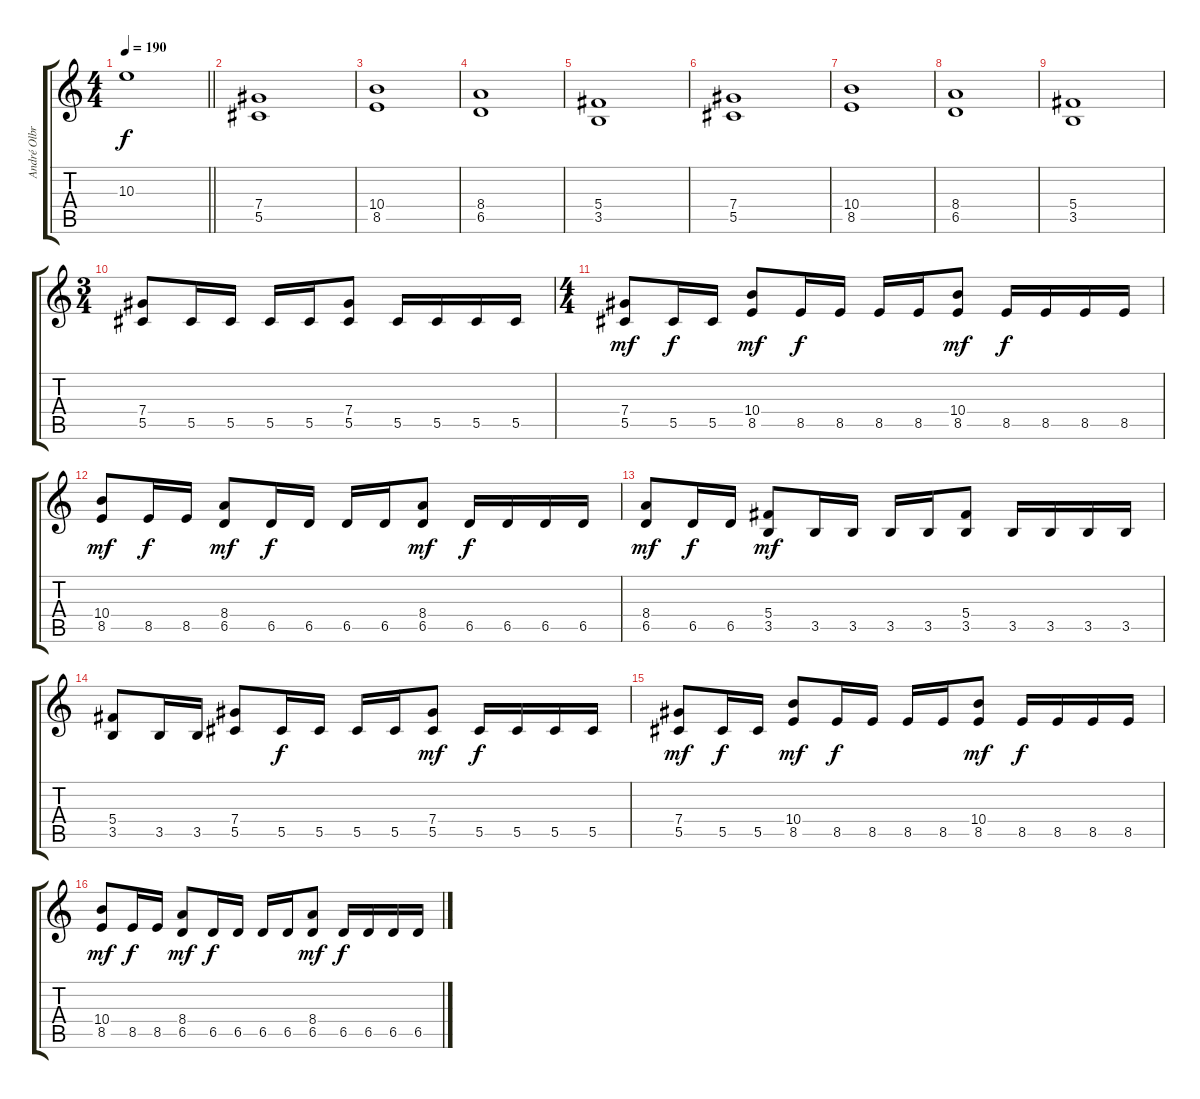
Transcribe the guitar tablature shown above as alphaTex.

\track ("André Olbrich" "André Olbr") {instrument distortionguitar}
\staff {score tabs}
\tuning (Eb4 Bb3 Gb3 Db3 Ab2 Eb2) {hide}
\ts (4 4)
\tempo 190
\clef g2
\barLineRight lightlight
\ks c
10.3{t}.1{dy f} |
(7.4 5.5).1 |
(10.4 8.5).1 |
(8.4 6.5).1 |
(5.4 3.5).1 |
(7.4 5.5).1 |
(10.4 8.5).1 |
(8.4 6.5).1 |
(5.4 3.5).1 |
\ts (3 4)
(7.4 5.5).8 5.5.16 5.5.16 5.5.16 5.5.16 (7.4 5.5).8 5.5.16 5.5.16 5.5.16 5.5.16 |
\ts (4 4)
(7.4 5.5).8{dy mf} 5.5.16{dy f} 5.5.16 (10.4 8.5).8{dy mf} 8.5.16{dy f} 8.5.16 8.5.16 8.5.16 (10.4 8.5).8{dy mf} 8.5.16{dy f} 8.5.16 8.5.16 8.5.16 |
(10.4 8.5).8{dy mf} 8.5.16{dy f} 8.5.16 (8.4 6.5).8{dy mf} 6.5.16{dy f} 6.5.16 6.5.16 6.5.16 (8.4 6.5).8{dy mf} 6.5.16{dy f} 6.5.16 6.5.16 6.5.16 |
(8.4 6.5).8{dy mf} 6.5.16{dy f} 6.5.16 (5.4 3.5).8{dy mf} 3.5.16 3.5.16 3.5.16 3.5.16 (5.4 3.5).8 3.5.16 3.5.16 3.5.16 3.5.16 |
(5.4 3.5).8 3.5.16 3.5.16 (7.4 5.5).8 5.5.16{dy f} 5.5.16 5.5.16 5.5.16 (7.4 5.5).8{dy mf} 5.5.16{dy f} 5.5.16 5.5.16 5.5.16 |
(7.4 5.5).8{dy mf} 5.5.16{dy f} 5.5.16 (10.4 8.5).8{dy mf} 8.5.16{dy f} 8.5.16 8.5.16 8.5.16 (10.4 8.5).8{dy mf} 8.5.16{dy f} 8.5.16 8.5.16 8.5.16 |
(10.4 8.5).8{dy mf} 8.5.16{dy f} 8.5.16 (8.4 6.5).8{dy mf} 6.5.16{dy f} 6.5.16 6.5.16 6.5.16 (8.4 6.5).8{dy mf} 6.5.16{dy f} 6.5.16 6.5.16 6.5.16
